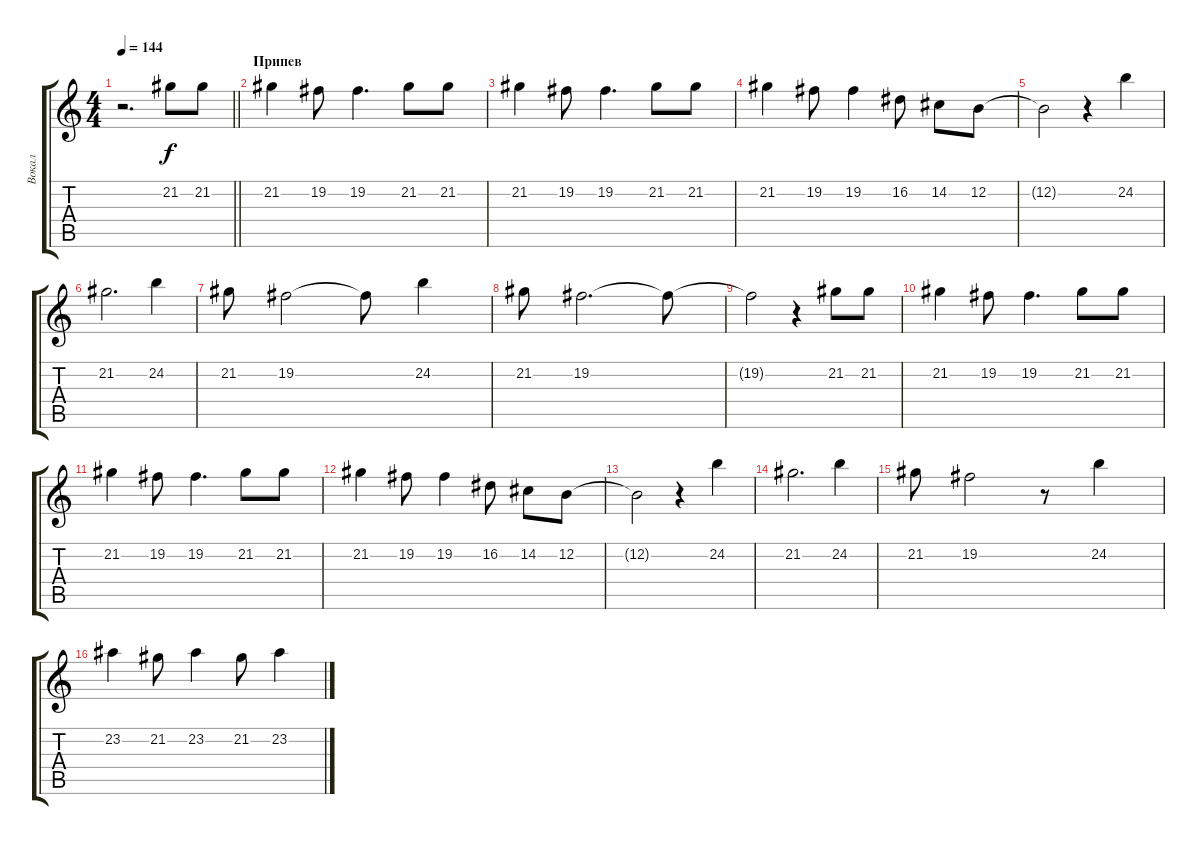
\track ("Вокал" "Вокал") {instrument tremolostrings}
\staff {score tabs}
\tuning (E4 B3 G3 D3 A2 E2) {hide}
\ts (4 4)
\tempo 144
\clef g2
\barLineRight lightlight
\ks c
r.2{d dy f} 21.2.8 21.2.8 |
\section ("" "Припев")
21.2.4 19.2.8 19.2.4{d} 21.2.8 21.2.8 |
21.2.4 19.2.8 19.2.4{d} 21.2.8 21.2.8 |
21.2.4 19.2.8 19.2.4 16.2.8 14.2.8 12.2.8 |
12.2{t}.2 r.4 24.2.4 |
21.2.2{d} 24.2.4 |
21.2.8 19.2.2 19.2{t}.8 24.2.4 |
21.2.8 19.2.2{d} 19.2{t}.8 |
19.2{t}.2 r.4 21.2.8 21.2.8 |
21.2.4 19.2.8 19.2.4{d} 21.2.8 21.2.8 |
21.2.4 19.2.8 19.2.4{d} 21.2.8 21.2.8 |
21.2.4 19.2.8 19.2.4 16.2.8 14.2.8 12.2.8 |
12.2{t}.2 r.4 24.2.4 |
21.2.2{d} 24.2.4 |
21.2.8 19.2.2 r.8 24.2.4 |
23.2.4 21.2.8 23.2.4 21.2.8 23.2.4
